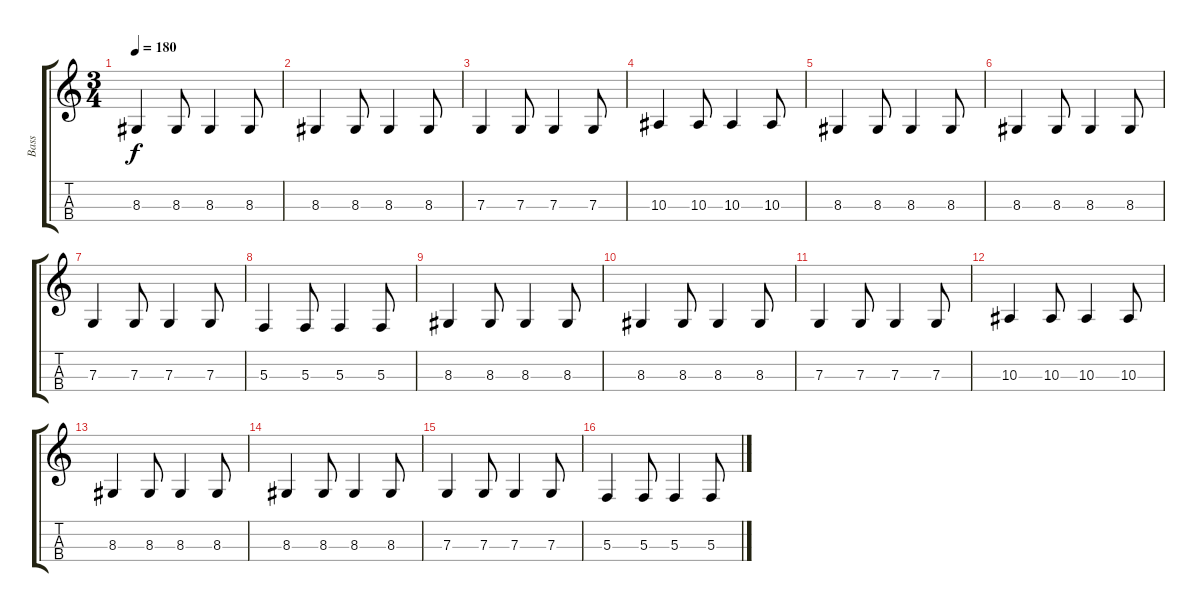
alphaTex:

\track ("Bass" "Bass") {instrument electricbasspick}
\staff {score tabs}
\tuning (A2 E2 C2 G2) {hide}
\ts (3 4)
\tempo 180
\clef g2
\ks c
8.3.4{dy f} 8.3.8 8.3.4 8.3.8 |
8.3.4 8.3.8 8.3.4 8.3.8 |
7.3.4 7.3.8 7.3.4 7.3.8 |
10.3.4 10.3.8 10.3.4 10.3.8 |
8.3.4 8.3.8 8.3.4 8.3.8 |
8.3.4 8.3.8 8.3.4 8.3.8 |
7.3.4 7.3.8 7.3.4 7.3.8 |
5.3.4 5.3.8 5.3.4 5.3.8 |
8.3.4 8.3.8 8.3.4 8.3.8 |
8.3.4 8.3.8 8.3.4 8.3.8 |
7.3.4 7.3.8 7.3.4 7.3.8 |
10.3.4 10.3.8 10.3.4 10.3.8 |
8.3.4 8.3.8 8.3.4 8.3.8 |
8.3.4 8.3.8 8.3.4 8.3.8 |
7.3.4 7.3.8 7.3.4 7.3.8 |
5.3.4 5.3.8 5.3.4 5.3.8
